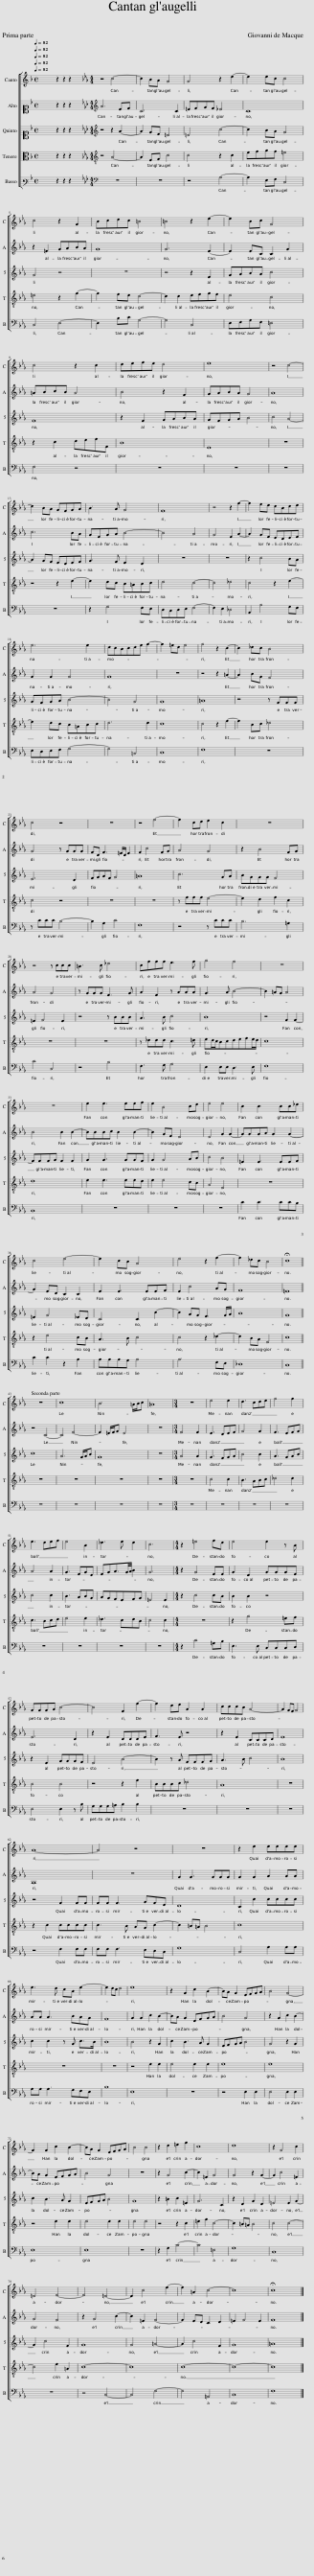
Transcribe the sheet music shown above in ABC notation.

X:1
%%score [ 1 2 3 4 5 ]
L:1/8
Q:1/4=82
M:4/4
I:linebreak $
K:F
V:1 treble
V:2 alto1
V:3 alto1
V:4 alto
V:5 bass3
V:1
 x8 | z2 z2 z2 x2 |[K:Eb][M:4/4] z4 c4- | c2 BA G4 | G4 z2 e2- | %5
 e2 ec c4 |$ c4 z2 G2 | Bcdc =B4 | =B4 z2 e2- | e2 Bc G4 |$ %10
 c4 z2 c2 | defe d4 | e8 | z4 c4- |$ c2 BA GFGA | %15
 B3 A G4 | F8 | z4 z2 f2- | f2 ed cBcd |$ e6 e2 | %20
 dcBcde f2- | f2 =ed e4 | f4 z2 c2- | c2 _dc B4 |$ c4 z4 | %25
 z8 | z4 f4- | f2 cd e2 c2 | z8 |$ z4 z ccc | %30
 =B3 c _d4 | cfff e3 f | g4 f4 | z8 |$ z8 | %35
 e2 e3 eef | e2 B4 cd | e4 e4 | c2 c3 cc_d |$ c4 e4- | %40
 e2 cB A4 | e4 z2 f2- | f2 _dc B4 | !fermata!c8 ||$ z8 | %45
 c8 | B6 =A/B/c | =A8 |[M:3/4] z6 | e4 e2 | %50
 d3 cde | f4 f2 |$ e3 def | e4 B2 | _d3 e d2 | %55
 c6 |[M:4/4] z2 =e4 fd | e4 e2 z B |$ GGGA B4- | B4 F2 f2- | %60
 f2 de A2 A2 | cccB A4- | A2 GF G4 |$ A8- | A4 z4 | %65
 z8 | z2 e2 eeee |$ e3 d cB e2- | e2 dc d4 | e8 | %70
 z2 G2 c2 B2- | BA G2 EFGA | B4 G4- |$ G2 G2 c2 B2- | BA G2 EFGA | %75
 B4 B4 | z2 d2 =e2 g2 | c8 | d8 | z2 G4 c2 |$ %80
 =E4 F4- | F4 =E4- | E2 c4 f2- | f2 =A2 c4- | c8 | %85
 !fermata!c8 |] %86
V:2
 x8 | z2 z2 z2 x2 |[K:Eb][M:4/4][K:treble] A6 EF | C6 C2 | =EFGF _E4 | %5
 C8 |$ z2 =E2 GABA | G8 | G6 E2- | E2 EC C2 G2 |$ %10
 =ABcB A4 | B4 z2 F2 | GABA G4 | A8 |$ c6 BA | %15
 GFGA B4- | B4 A4 | G4 F2 A2- | A2 GF EDEF |$ G2 G2 G4 | %20
 G8 | z8 | z4 z2 =A2- | A2 BG F4 |$ G4 z GGG | %25
 FD F3 =E/D/ E2 | F2 c4 FG | A4 G4 | z2 B4 FG |$ A4 G4 | %30
 z GGG F3 G | A2 F2 z AAA | G3 A B4- | B2 =AG A4 |$ B4 B2 B2- | %35
 BBBc B2 B2- | B2 GF E4 | E4 G2 G2- | GGGA G2 G2- |$ G2 ED C2 C2 | %40
 E2 E3 EEF | E2 c4 AG | F8 | =E8 ||$ z4 C4- | %45
 C4 F4- | F2 =E/F/G E4 | z8 |[M:3/4] F4 F2 | E3 DEF | %50
 G4 G2 | F3 EFG |$ A4 A2 | G3 FGE | FGA3/2G/4A/4 B2 | %55
 G6 |[M:4/4] z2 G4 FF | G2 E2 GGGF |$ E6 D2 | z2 E2 DDDE | %60
 F3 E z4 | z2 E2 CCCD | E8 |$ A,8 | z8 | %65
 G2 G3 GGG | G2 G2 A2 AA |$ AA A3 BAG | F8 | G2 G2 c2 B2- | %70
 BA G2 EFGA | B4 G4 | z2 G2 c2 B2- |$ BA G2 EFGA | B4 G4 | %75
 z8 | z2 G4 c2- | c2 =E2 G4 | G4 z2 G2- | G2 c4 =E2 |$ %80
 G4 F4 | z2 G4 c2- | c2 =E2 F4- | F2 ED C2 D2 | =E2 F4 E2 | %85
 F8 |] %86
V:3
 x8 | z2 z2 z2 x2 |[K:Eb][M:4/4][K:treble] z4 z2 A2- | A2 GF =E4 | =E4 c4- | %5
 c2 BA G4 |$ G4 z4 | z8 | z4 z2 E2 | GABA c4 |$ %10
 F8 | z2 F2 GABA | GFGA B4 | c4 A4- |$ A2 GF EDEF | %15
 G3 F E2 D2 | z8 | z8 | z2 c4 BA |$ GFGA B4- | %20
 B4 G4 | G8 | =A8 | z4 z FFF |$ E6 D2 | %25
 FGAF G4 | =A8 | c6 GA | BGGG F4 |$ =E2 F4 E2 | %30
 z4 z BBB | A3 B c4 | B8 | z4 F2 F2- |$ FFFG F2 F2 | %35
 G2 G3 GGF | G2 G4 AB | c4 B4 | =E2 E3 EEF |$ =E2 G4 _ED | %40
 C4 C2 c2- | c2 AG F3 G/A/ | B8 | G8 ||$ c8 | %45
 A6 G/A/B | G8 | z8 |[M:3/4] A4 A2 | G3 FGA | %50
 B4 B2 | A3 GAB |$ c4 c2 | B3 ABG | AGFEFG | %55
 =E4 E2 |[M:4/4] z2 c4 cB | B2 B2 z4 |$ z2 E2 GGGF | E4 B4- | %60
 B2 z A FFFG | A3 B c4 | B8 |$ z4 F2 FF | FF F3 GFE | %65
 D8 | C2 c2 cccc |$ c2 c2 z G c>B | B8 | B4 z2 G2 | %70
 c2 B3 A G2 | EFGA B4 | G4 z2 G2 |$ c2 B3 A G2 | EFGA B4 | %75
 G8 | z2 =B2 c2 =E2 | G6 C2 | z2 D2 G2 D2 | =E4 E2 G2- |$ %80
 G2 c4 F2 | G8 | G4 =A4- | A2 c4 F2 | G8 | %85
 =A8 |] %86
V:4
 x8 | z2 z2 z2 x2 |[K:Eb][M:4/4][K:treble-8] z4 A4- | A2 EF c4 | c4 z2 c2 | %5
 efgf =e4 |$ =e4 z2 g2- | g2 fe d4- | d2 d2 efgf | e4 c4 |$ %10
 z2 c2 defF | B8 | E8 | z8 |$ z4 z2 e2- | %15
 e2 dc B=ABc | d4 c4- | c4 _d4 | c4 z2 e2- |$ e2 dc B=ABc | %20
 d6 d2 | c8 | c4 z2 f2- | f2 Bc _d4 |$ c4 z4 | %25
 z8 | z8 | z fff e4- | e2 d2 f2 c2 |$ z8 | %30
 z8 | z _ddd c3 =d | ed/c/Bcdefe/d/ | c8 |$ d8 | %35
 e2 e3 eed | e2 e4 cB | A4 E4 | z8 |$ z2 e4 cB | %40
 A3 B c4 | c4 z2 _d2- | d2 BA F4 | c8 ||$ z8 | %45
 z8 | z8 | z8 |[M:3/4] z6 | c4 c2 | %50
 B3 ABc | _d4 d2 |$ c3 Bcd | e4 e2 | _d3 cdB | %55
 c4 c2 |[M:4/4] z8 | z2 g4 =ef |$ B4 B4 | z4 z2 f2 | %60
 BBBc _d4 | A8 | z8 |$ z2 c2 cccc | c3 B AG c2- | %65
 c2 =B=A B4 | c8 |$ z8 | z8 | z4 e2 e2 | %70
 e4 e2 e2 | e8 | e8 |$ z4 e2 e2 | e4 e2 e2 | %75
 e4 e4 | z4 z2 c2 | =e2 g2 c4- | c2 =B=A B4 | c4 c4- |$ %80
 c4 f2 =A2 | c8- | c8 | c8- | c8- | %85
 c8 |] %86
V:5
 x8 | z2 z2 z2 x2 |[K:Eb][M:4/4][K:bass] z8 | z8 | z4 A,4- | %5
 A,2 E,F, C,4 |$ C,4 E,4- | E,2 B,C G,4- | G,4 C,4 | E,F,G,F, =E,4 |$ %10
 F,4 z4 | z8 | z8 | z8 |$ z8 | %15
 z2 G,4 F,E, | D,C,D,E, F,4- | F,2 E,2 _D,4 | A,,2 A,4 G,F, |$ E,D,E,F, G,4- | %20
 G,4 =B,,4 | C,8 | F,8 | z8 |$ z CCC B,4- | %25
 B,2 A,2 C4 | F,8 | z4 z CCC | B,6 =A,2 |$ C4 C,4 | %30
 z4 B,4 | F,3 G, A,4 | E,2 E,E, D,3 E, | F,8 |$ B,,8 | %35
 z8 | z8 | z8 | C2 C3 CCB, |$ C2 C2 z2 A,2 | %40
 A,A,A,G, A,4 | A,6 F,E, | _D,8 | C,8 ||$ z8 | %45
 z8 | z8 | z8 |[M:3/4] z6 | z6 | %50
 z6 | z6 |$ z6 | z6 | z6 | %55
 z6 |[M:4/4] z2 C4 =A,B, | E,3 E, C,C,C,D, |$ E,4 E,2 z B, | G,G,G,=A, B,2 B,2 | %60
 z8 | z8 | z8 |$ z4 F,2 F,F, | F,F, F,3 E,D,C, | %65
 G,8 | C,4 A,2 A,A, |$ A,A, A,3 G,F,E, | B,8 | E,8 | %70
 z8 | z4 E,2 E,2 | E,4 E,2 E,2 |$ E,8 | E,8 | %75
 z8 | z2 G,2 C4- | C4 =E,4 | G,8 | C,8 |$ %80
 z8 | z4 C,4- | C,4 F,4- | F,4 =A,,4 | C,8 | %85
 F,8 |] %86
